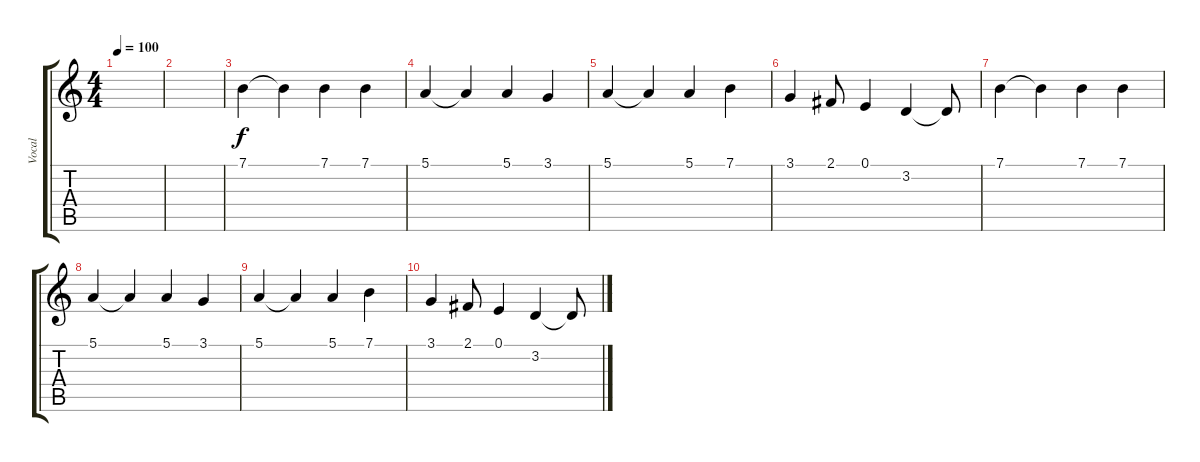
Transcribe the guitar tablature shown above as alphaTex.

\track ("Vocal" "Vocal") {instrument choiraahs}
\staff {score tabs}
\tuning (E4 B3 G3 D3 A2 E2) {hide}
\ts (4 4)
\tempo 100
\clef g2
\ks c
|
|
7.1.4 7.1{t}.4 7.1.4 7.1.4 |
5.1.4 5.1{t}.4 5.1.4 3.1.4 |
5.1.4 5.1{t}.4 5.1.4 7.1.4 |
3.1.4 2.1.8 0.1.4 3.2.4 3.2{t}.8 |
7.1.4 7.1{t}.4 7.1.4 7.1.4 |
5.1.4 5.1{t}.4 5.1.4 3.1.4 |
5.1.4 5.1{t}.4 5.1.4 7.1.4 |
3.1.4 2.1.8 0.1.4 3.2.4 3.2{t}.8
